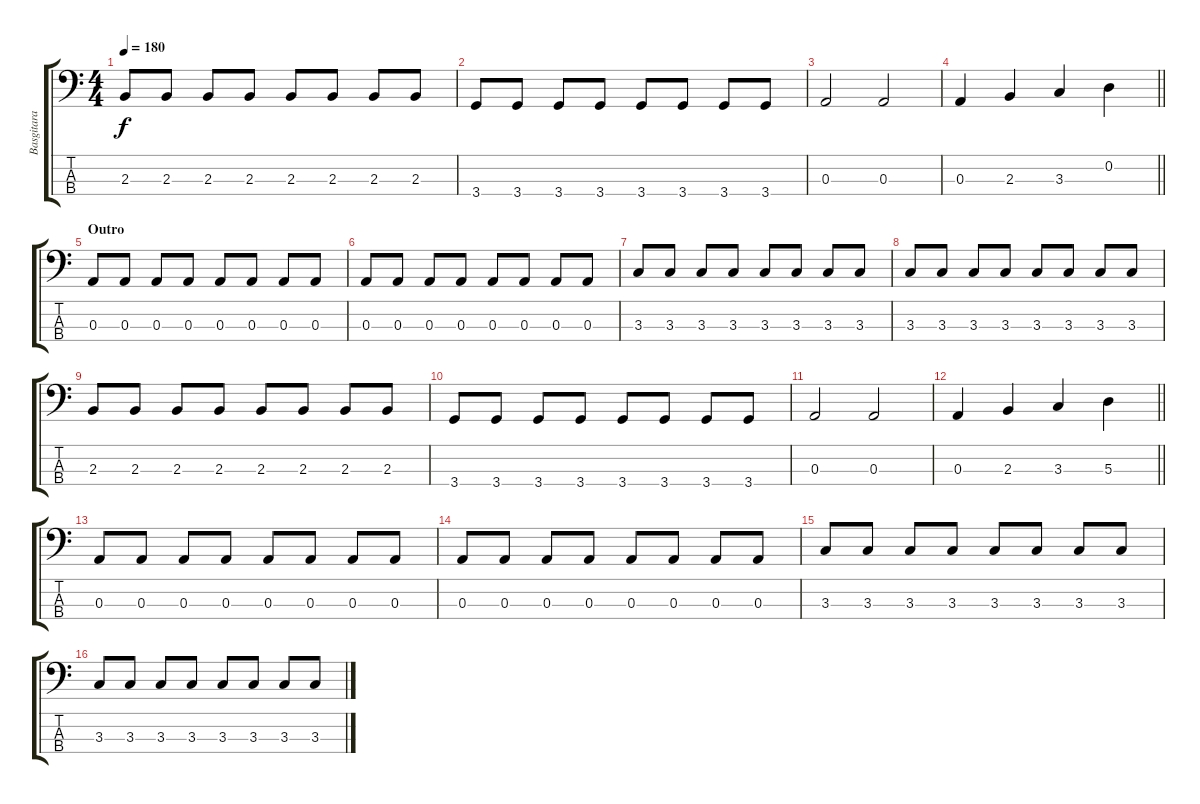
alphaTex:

\track ("Basgitara" "Basgitara") {instrument electricbassfinger}
\staff {score tabs}
\tuning (G2 D2 A1 E1) {hide}
\ts (4 4)
\tempo 180
\clef f4
\ks c
2.3.8{dy f} 2.3.8 2.3.8 2.3.8 2.3.8 2.3.8 2.3.8 2.3.8 |
3.4.8 3.4.8 3.4.8 3.4.8 3.4.8 3.4.8 3.4.8 3.4.8 |
0.3.2 0.3.2 |
\barLineRight lightlight
0.3.4 2.3.4 3.3.4 0.2.4 |
\section ("" "Outro")
0.3.8 0.3.8 0.3.8 0.3.8 0.3.8 0.3.8 0.3.8 0.3.8 |
0.3.8 0.3.8 0.3.8 0.3.8 0.3.8 0.3.8 0.3.8 0.3.8 |
3.3.8 3.3.8 3.3.8 3.3.8 3.3.8 3.3.8 3.3.8 3.3.8 |
3.3.8 3.3.8 3.3.8 3.3.8 3.3.8 3.3.8 3.3.8 3.3.8 |
2.3.8 2.3.8 2.3.8 2.3.8 2.3.8 2.3.8 2.3.8 2.3.8 |
3.4.8 3.4.8 3.4.8 3.4.8 3.4.8 3.4.8 3.4.8 3.4.8 |
0.3.2 0.3.2 |
\barLineRight lightlight
0.3.4 2.3.4 3.3.4 5.3.4 |
0.3.8 0.3.8 0.3.8 0.3.8 0.3.8 0.3.8 0.3.8 0.3.8 |
0.3.8 0.3.8 0.3.8 0.3.8 0.3.8 0.3.8 0.3.8 0.3.8 |
3.3.8 3.3.8 3.3.8 3.3.8 3.3.8 3.3.8 3.3.8 3.3.8 |
3.3.8 3.3.8 3.3.8 3.3.8 3.3.8 3.3.8 3.3.8 3.3.8
